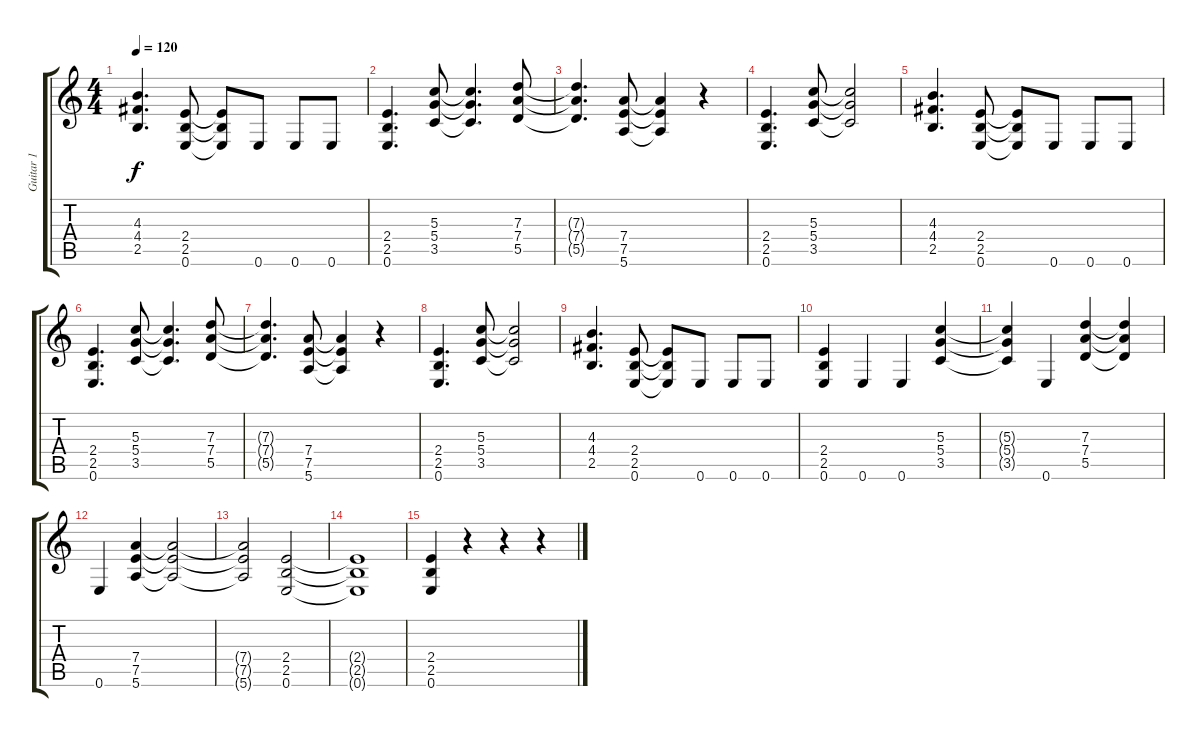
\track ("Guitar 1" "Guitar 1") {instrument overdrivenguitar}
\staff {score tabs}
\tuning (E4 B3 G3 D3 A2 E2) {hide}
\ts (4 4)
\tempo 120
\clef g2
\ks c
(4.3 4.4 2.5).4{d dy f} (2.4 2.5 0.6).8 (2.4{t} 2.5{t} 0.6{t}).8 0.6.8 0.6.8 0.6.8 |
(2.4 2.5 0.6).4{d} (5.3 5.4 3.5).8 (5.3{t} 5.4{t} 3.5{t}).4{d} (7.3 7.4 5.5).8 |
(7.3{t} 7.4{t} 5.5{t}).4{d} (7.4 7.5 5.6).8 (7.4{t} 7.5{t} 5.6{t}).4 r.4 |
(2.4 2.5 0.6).4{d} (5.3 5.4 3.5).8 (5.3{t} 5.4{t} 3.5{t}).2 |
(4.3 4.4 2.5).4{d} (2.4 2.5 0.6).8 (2.4{t} 2.5{t} 0.6{t}).8 0.6.8 0.6.8 0.6.8 |
(2.4 2.5 0.6).4{d} (5.3 5.4 3.5).8 (5.3{t} 5.4{t} 3.5{t}).4{d} (7.3 7.4 5.5).8 |
(7.3{t} 7.4{t} 5.5{t}).4{d} (7.4 7.5 5.6).8 (7.4{t} 7.5{t} 5.6{t}).4 r.4 |
(2.4 2.5 0.6).4{d} (5.3 5.4 3.5).8 (5.3{t} 5.4{t} 3.5{t}).2 |
(4.3 4.4 2.5).4{d} (2.4 2.5 0.6).8 (2.4{t} 2.5{t} 0.6{t}).8 0.6.8 0.6.8 0.6.8 |
(2.4 2.5 0.6).4 0.6.4 0.6.4 (5.3 5.4 3.5).4 |
(5.3{t} 5.4{t} 3.5{t}).4 0.6.4 (7.3 7.4 5.5).4 (7.3{t} 7.4{t} 5.5{t}).4 |
0.6.4 (7.4 7.5 5.6).4 (7.4{t} 7.5{t} 5.6{t}).2 |
(7.4{t} 7.5{t} 5.6{t}).2 (2.4 2.5 0.6).2 |
(2.4{t} 2.5{t} 0.6{t}).1 |
(2.4 2.5 0.6).4 r.4 r.4 r.4
